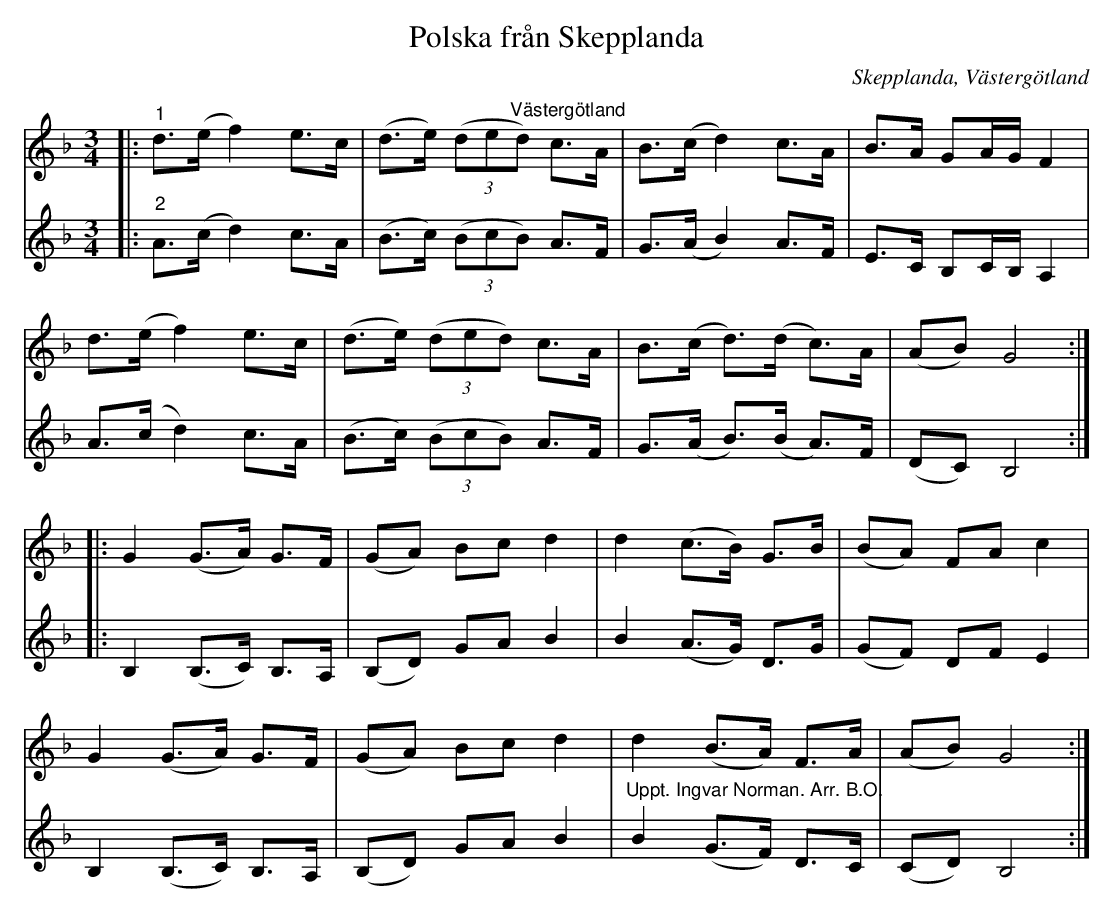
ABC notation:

X:1
T:Polska från Skepplanda
O:Skepplanda, Västergötland
L:1/8
M:3/4
K:Dm
V:1
|:"^1" d>(e f2) e>c | (d>e) (3(de"^Västergötland"d) c>A | B>(c d2) c>A | B>A GA/G/ F2 |
d>(e f2) e>c | (d>e) (3(ded) c>A | B>(c d>)(d c>)A | (AB) G4 ::
G2 (G>A) G>F | (GA) Bc d2 | d2 (c>B) G>B | (BA) FA c2 |
G2 (G>A) G>F | (GA) Bc d2 | d2 (B>A) F>A | (AB) G4 :|
V:2
|:"^2" A>(c d2) c>A | (B>c) (3(BcB) A>F | G>(A B2) A>F | E>C B,C/B,/ A,2 | A>(c d2) c>A |
(B>c) (3(BcB) A>F | G>(A B>)(B A>)F | (DC) B,4 :: B,2 (B,>C) B,>A, | (B,D) GA B2 | B2 (A>G) D>G |
(GF) DF E2 | B,2 (B,>C) B,>A, | (B,D) GA B2 | "^Uppt. Ingvar Norman. Arr. B.O." B2 (G>F) D>C | (CD) B,4 :|
